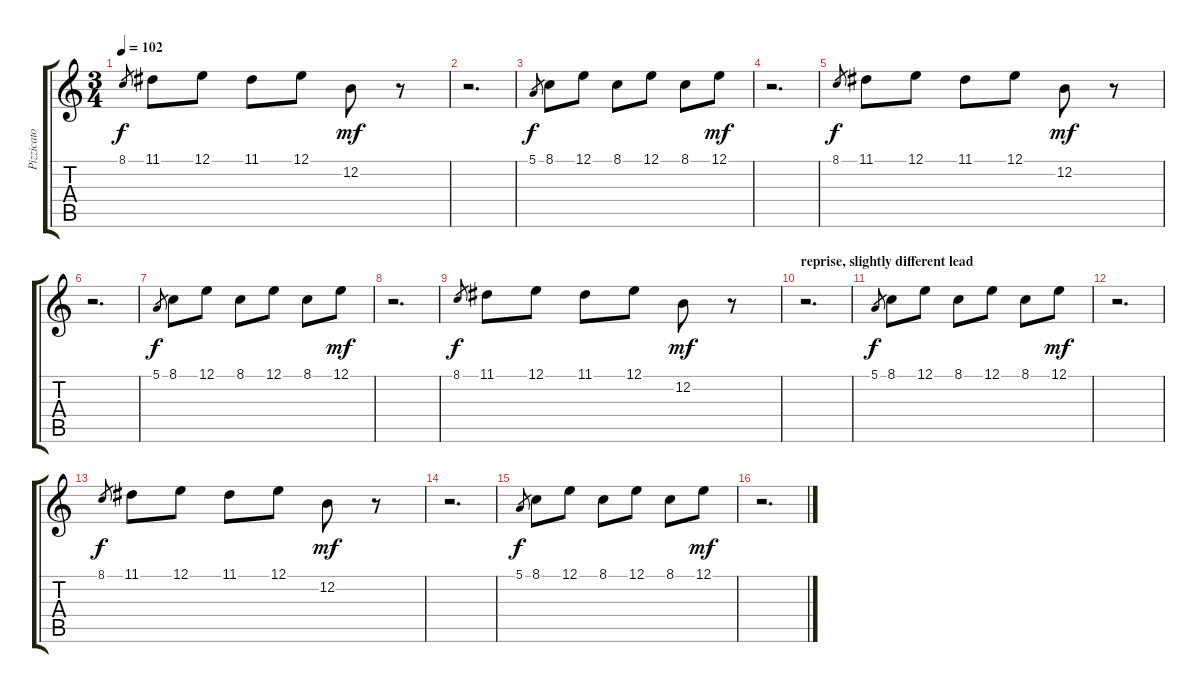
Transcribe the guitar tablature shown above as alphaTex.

\track ("Pizzicato (answers fills)" "Pizzicato ") {instrument pizzicatostrings}
\staff {score tabs}
\tuning (E4 B3 G3 D3 A2 E2) {hide}
\ts (3 4)
\tempo 102
\clef g2
\ks c
8.1.8{gr dy f} 11.1.8 12.1.8 11.1.8 12.1.8 12.2.8{dy mf} r.8 |
r.2{d} |
5.1.8{gr dy f} 8.1.8 12.1.8 8.1.8 12.1.8 8.1.8 12.1.8{dy mf} |
r.2{d} |
8.1.8{gr dy f} 11.1.8 12.1.8 11.1.8 12.1.8 12.2.8{dy mf} r.8 |
r.2{d} |
5.1.8{gr dy f} 8.1.8 12.1.8 8.1.8 12.1.8 8.1.8 12.1.8{dy mf} |
r.2{d} |
8.1.8{gr dy f} 11.1.8 12.1.8 11.1.8 12.1.8 12.2.8{dy mf} r.8 |
\section ("" "reprise, slightly different lead")
r.2{d} |
5.1.8{gr dy f} 8.1.8 12.1.8 8.1.8 12.1.8 8.1.8 12.1.8{dy mf} |
r.2{d} |
8.1.8{gr dy f} 11.1.8 12.1.8 11.1.8 12.1.8 12.2.8{dy mf} r.8 |
r.2{d} |
5.1.8{gr dy f} 8.1.8 12.1.8 8.1.8 12.1.8 8.1.8 12.1.8{dy mf} |
r.2{d}
